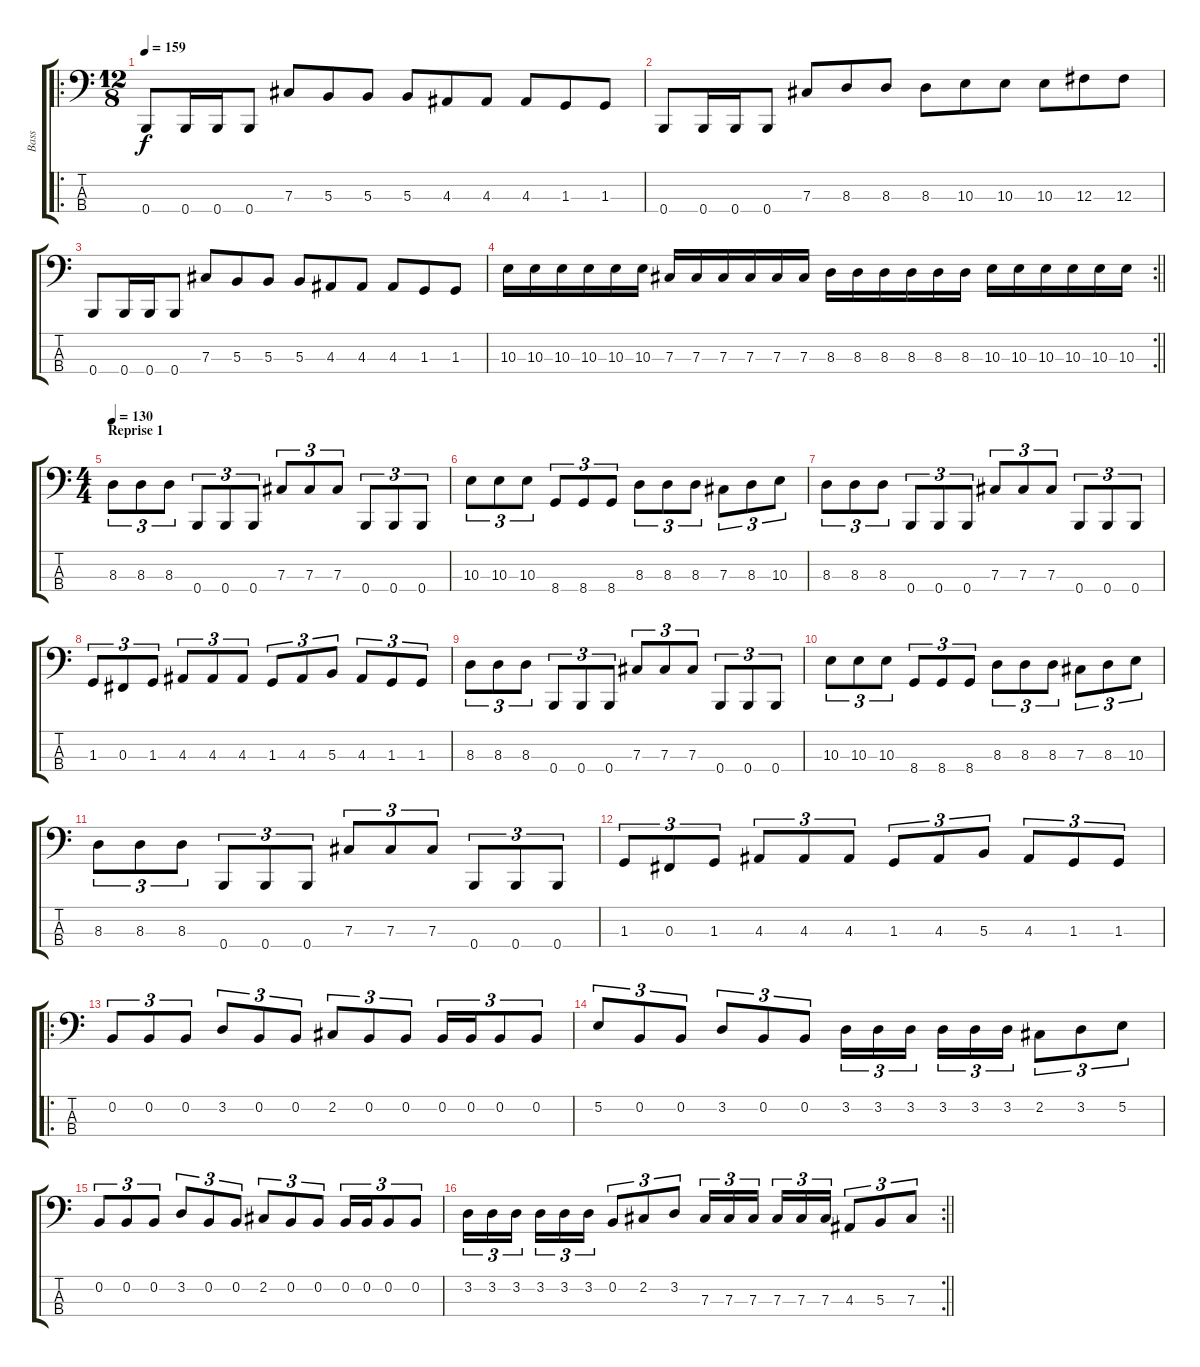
\track ("Bass" "Bass") {instrument electricbasspick}
\staff {score tabs}
\tuning (E2 B1 Gb1 B0) {hide}
\ro
\ts (12 8)
\tempo 159
\clef f4
\ks c
0.4.8{dy f} 0.4.16 0.4.16 0.4.8 7.3.8 5.3.8 5.3.8 5.3.8 4.3.8 4.3.8 4.3.8 1.3.8 1.3.8 |
0.4.8 0.4.16 0.4.16 0.4.8 7.3.8 8.3.8 8.3.8 8.3.8 10.3.8 10.3.8 10.3.8 12.3.8 12.3.8 |
0.4.8 0.4.16 0.4.16 0.4.8 7.3.8 5.3.8 5.3.8 5.3.8 4.3.8 4.3.8 4.3.8 1.3.8 1.3.8 |
\rc 2
\barLineRight lightlight
10.3.16 10.3.16 10.3.16 10.3.16 10.3.16 10.3.16 7.3.16 7.3.16 7.3.16 7.3.16 7.3.16 7.3.16 8.3.16 8.3.16 8.3.16 8.3.16 8.3.16 8.3.16 10.3.16 10.3.16 10.3.16 10.3.16 10.3.16 10.3.16 |
\ts (4 4)
\section ("" "Reprise 1")
\tempo 130
8.3.8{tu (3 2)} 8.3.8{tu (3 2)} 8.3.8{tu (3 2)} 0.4.8{tu (3 2)} 0.4.8{tu (3 2)} 0.4.8{tu (3 2)} 7.3.8{tu (3 2)} 7.3.8{tu (3 2)} 7.3.8{tu (3 2)} 0.4.8{tu (3 2)} 0.4.8{tu (3 2)} 0.4.8{tu (3 2)} |
10.3.8{tu (3 2)} 10.3.8{tu (3 2)} 10.3.8{tu (3 2)} 8.4.8{tu (3 2)} 8.4.8{tu (3 2)} 8.4.8{tu (3 2)} 8.3.8{tu (3 2)} 8.3.8{tu (3 2)} 8.3.8{tu (3 2)} 7.3.8{tu (3 2)} 8.3.8{tu (3 2)} 10.3.8{tu (3 2)} |
8.3.8{tu (3 2)} 8.3.8{tu (3 2)} 8.3.8{tu (3 2)} 0.4.8{tu (3 2)} 0.4.8{tu (3 2)} 0.4.8{tu (3 2)} 7.3.8{tu (3 2)} 7.3.8{tu (3 2)} 7.3.8{tu (3 2)} 0.4.8{tu (3 2)} 0.4.8{tu (3 2)} 0.4.8{tu (3 2)} |
1.3.8{tu (3 2)} 0.3.8{tu (3 2)} 1.3.8{tu (3 2)} 4.3.8{tu (3 2)} 4.3.8{tu (3 2)} 4.3.8{tu (3 2)} 1.3.8{tu (3 2)} 4.3.8{tu (3 2)} 5.3.8{tu (3 2)} 4.3.8{tu (3 2)} 1.3.8{tu (3 2)} 1.3.8{tu (3 2)} |
8.3.8{tu (3 2)} 8.3.8{tu (3 2)} 8.3.8{tu (3 2)} 0.4.8{tu (3 2)} 0.4.8{tu (3 2)} 0.4.8{tu (3 2)} 7.3.8{tu (3 2)} 7.3.8{tu (3 2)} 7.3.8{tu (3 2)} 0.4.8{tu (3 2)} 0.4.8{tu (3 2)} 0.4.8{tu (3 2)} |
10.3.8{tu (3 2)} 10.3.8{tu (3 2)} 10.3.8{tu (3 2)} 8.4.8{tu (3 2)} 8.4.8{tu (3 2)} 8.4.8{tu (3 2)} 8.3.8{tu (3 2)} 8.3.8{tu (3 2)} 8.3.8{tu (3 2)} 7.3.8{tu (3 2)} 8.3.8{tu (3 2)} 10.3.8{tu (3 2)} |
8.3.8{tu (3 2)} 8.3.8{tu (3 2)} 8.3.8{tu (3 2)} 0.4.8{tu (3 2)} 0.4.8{tu (3 2)} 0.4.8{tu (3 2)} 7.3.8{tu (3 2)} 7.3.8{tu (3 2)} 7.3.8{tu (3 2)} 0.4.8{tu (3 2)} 0.4.8{tu (3 2)} 0.4.8{tu (3 2)} |
1.3.8{tu (3 2)} 0.3.8{tu (3 2)} 1.3.8{tu (3 2)} 4.3.8{tu (3 2)} 4.3.8{tu (3 2)} 4.3.8{tu (3 2)} 1.3.8{tu (3 2)} 4.3.8{tu (3 2)} 5.3.8{tu (3 2)} 4.3.8{tu (3 2)} 1.3.8{tu (3 2)} 1.3.8{tu (3 2)} |
\ro
0.2.8{tu (3 2)} 0.2.8{tu (3 2)} 0.2.8{tu (3 2)} 3.2.8{tu (3 2)} 0.2.8{tu (3 2)} 0.2.8{tu (3 2)} 2.2.8{tu (3 2)} 0.2.8{tu (3 2)} 0.2.8{tu (3 2)} 0.2.16{tu (3 2)} 0.2.16{tu (3 2)} 0.2.8{tu (3 2)} 0.2.8{tu (3 2)} |
5.2.8{tu (3 2)} 0.2.8{tu (3 2)} 0.2.8{tu (3 2)} 3.2.8{tu (3 2)} 0.2.8{tu (3 2)} 0.2.8{tu (3 2)} 3.2.16{tu (3 2)} 3.2.16{tu (3 2)} 3.2.16{tu (3 2)} 3.2.16{tu (3 2)} 3.2.16{tu (3 2)} 3.2.16{tu (3 2)} 2.2.8{tu (3 2)} 3.2.8{tu (3 2)} 5.2.8{tu (3 2)} |
0.2.8{tu (3 2)} 0.2.8{tu (3 2)} 0.2.8{tu (3 2)} 3.2.8{tu (3 2)} 0.2.8{tu (3 2)} 0.2.8{tu (3 2)} 2.2.8{tu (3 2)} 0.2.8{tu (3 2)} 0.2.8{tu (3 2)} 0.2.16{tu (3 2)} 0.2.16{tu (3 2)} 0.2.8{tu (3 2)} 0.2.8{tu (3 2)} |
\rc 2
\barLineRight lightlight
3.2.16{tu (3 2)} 3.2.16{tu (3 2)} 3.2.16{tu (3 2)} 3.2.16{tu (3 2)} 3.2.16{tu (3 2)} 3.2.16{tu (3 2)} 0.2.8{tu (3 2)} 2.2.8{tu (3 2)} 3.2.8{tu (3 2)} 7.3.16{tu (3 2)} 7.3.16{tu (3 2)} 7.3.16{tu (3 2)} 7.3.16{tu (3 2)} 7.3.16{tu (3 2)} 7.3.16{tu (3 2)} 4.3.8{tu (3 2)} 5.3.8{tu (3 2)} 7.3.8{tu (3 2)}
